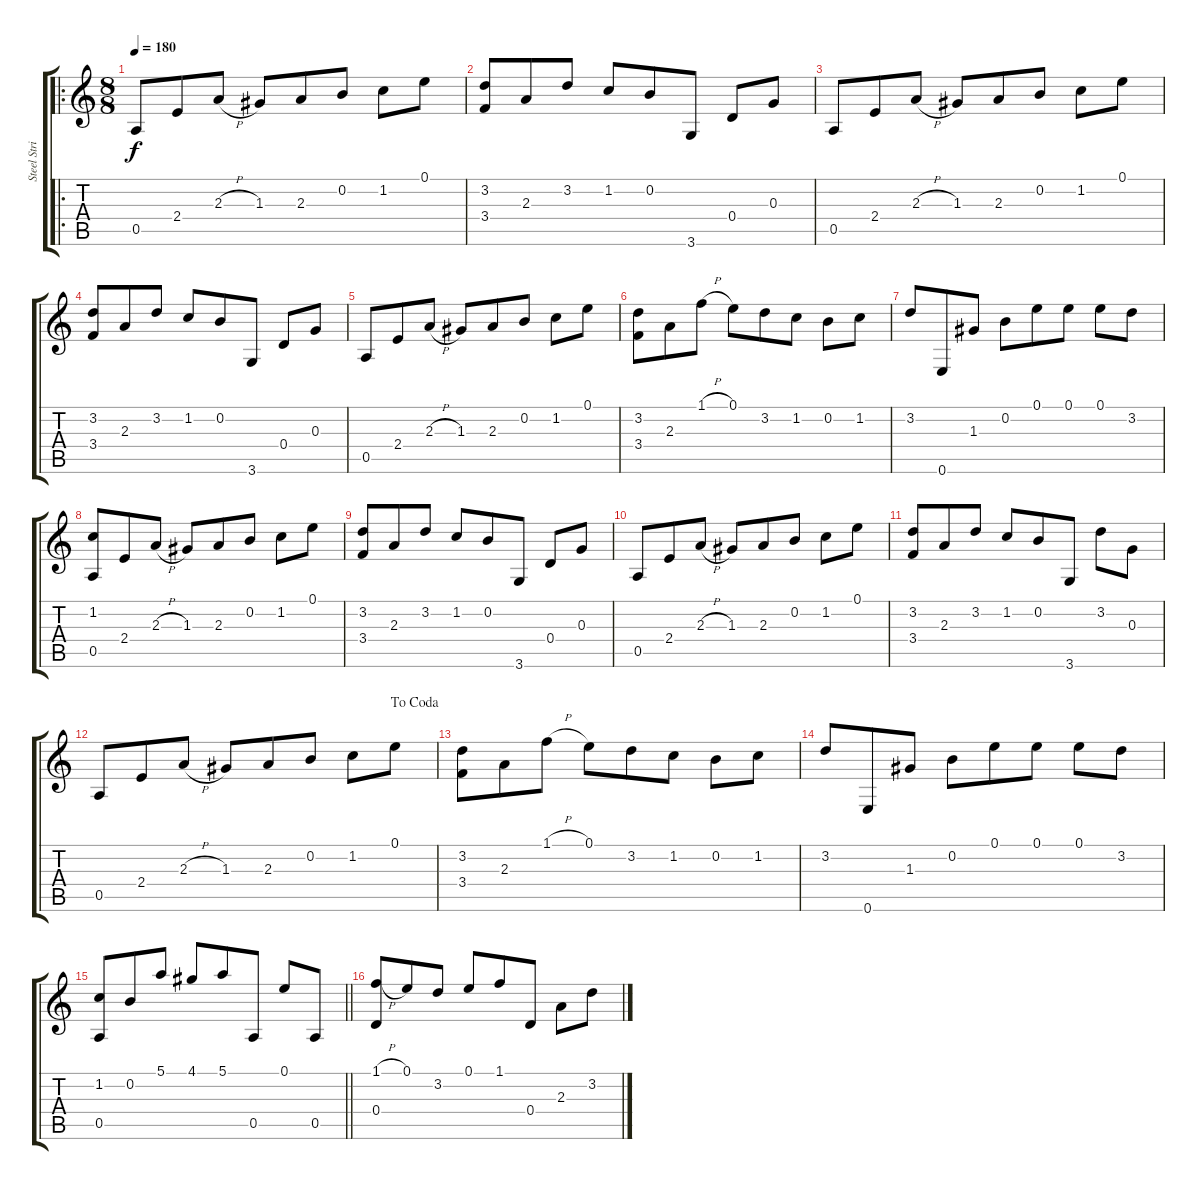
\track ("Steel String" "Steel Stri") {instrument acousticguitarsteel}
\staff {score tabs}
\tuning (E4 B3 G3 D3 A2 E2) {hide}
\ro
\ts (8 8)
\tempo 180
\clef g2
\ks c
0.5.8{dy f instrument acousticguitarsteel} 2.4.8 2.3{h}.8 1.3.8 2.3.8 0.2.8 1.2.8 0.1.8 |
(3.2 3.4).8 2.3.8 3.2.8 1.2.8 0.2.8 3.6.8 0.4.8 0.3.8 |
0.5.8 2.4.8 2.3{h}.8 1.3.8 2.3.8 0.2.8 1.2.8 0.1.8 |
(3.2 3.4).8 2.3.8 3.2.8 1.2.8 0.2.8 3.6.8 0.4.8 0.3.8 |
0.5.8 2.4.8 2.3{h}.8 1.3.8 2.3.8 0.2.8 1.2.8 0.1.8 |
(3.2 3.4).8 2.3.8 1.1{h}.8 0.1.8 3.2.8 1.2.8 0.2.8 1.2.8 |
3.2.8 0.6.8 1.3.8 0.2.8 0.1.8 0.1.8 0.1.8 3.2.8 |
(1.2 0.5).8 2.4.8 2.3{h}.8 1.3.8 2.3.8 0.2.8 1.2.8 0.1.8 |
(3.2 3.4).8 2.3.8 3.2.8 1.2.8 0.2.8 3.6.8 0.4.8 0.3.8 |
0.5.8 2.4.8 2.3{h}.8 1.3.8 2.3.8 0.2.8 1.2.8 0.1.8 |
(3.2 3.4).8 2.3.8 3.2.8 1.2.8 0.2.8 3.6.8 3.2.8 0.3.8 |
\jump dacoda
0.5.8 2.4.8 2.3{h}.8 1.3.8 2.3.8 0.2.8 1.2.8 0.1.8 |
(3.2 3.4).8 2.3.8 1.1{h}.8 0.1.8 3.2.8 1.2.8 0.2.8 1.2.8 |
3.2.8 0.6.8 1.3.8 0.2.8 0.1.8 0.1.8 0.1.8 3.2.8 |
\barLineRight lightlight
(1.2 0.5).8 0.2.8 5.1.8 4.1.8 5.1.8 0.5.8 0.1.8 0.5.8 |
(1.1{h} 0.4).8 0.1.8 3.2.8 0.1.8 1.1.8 0.4.8 2.3.8 3.2.8
